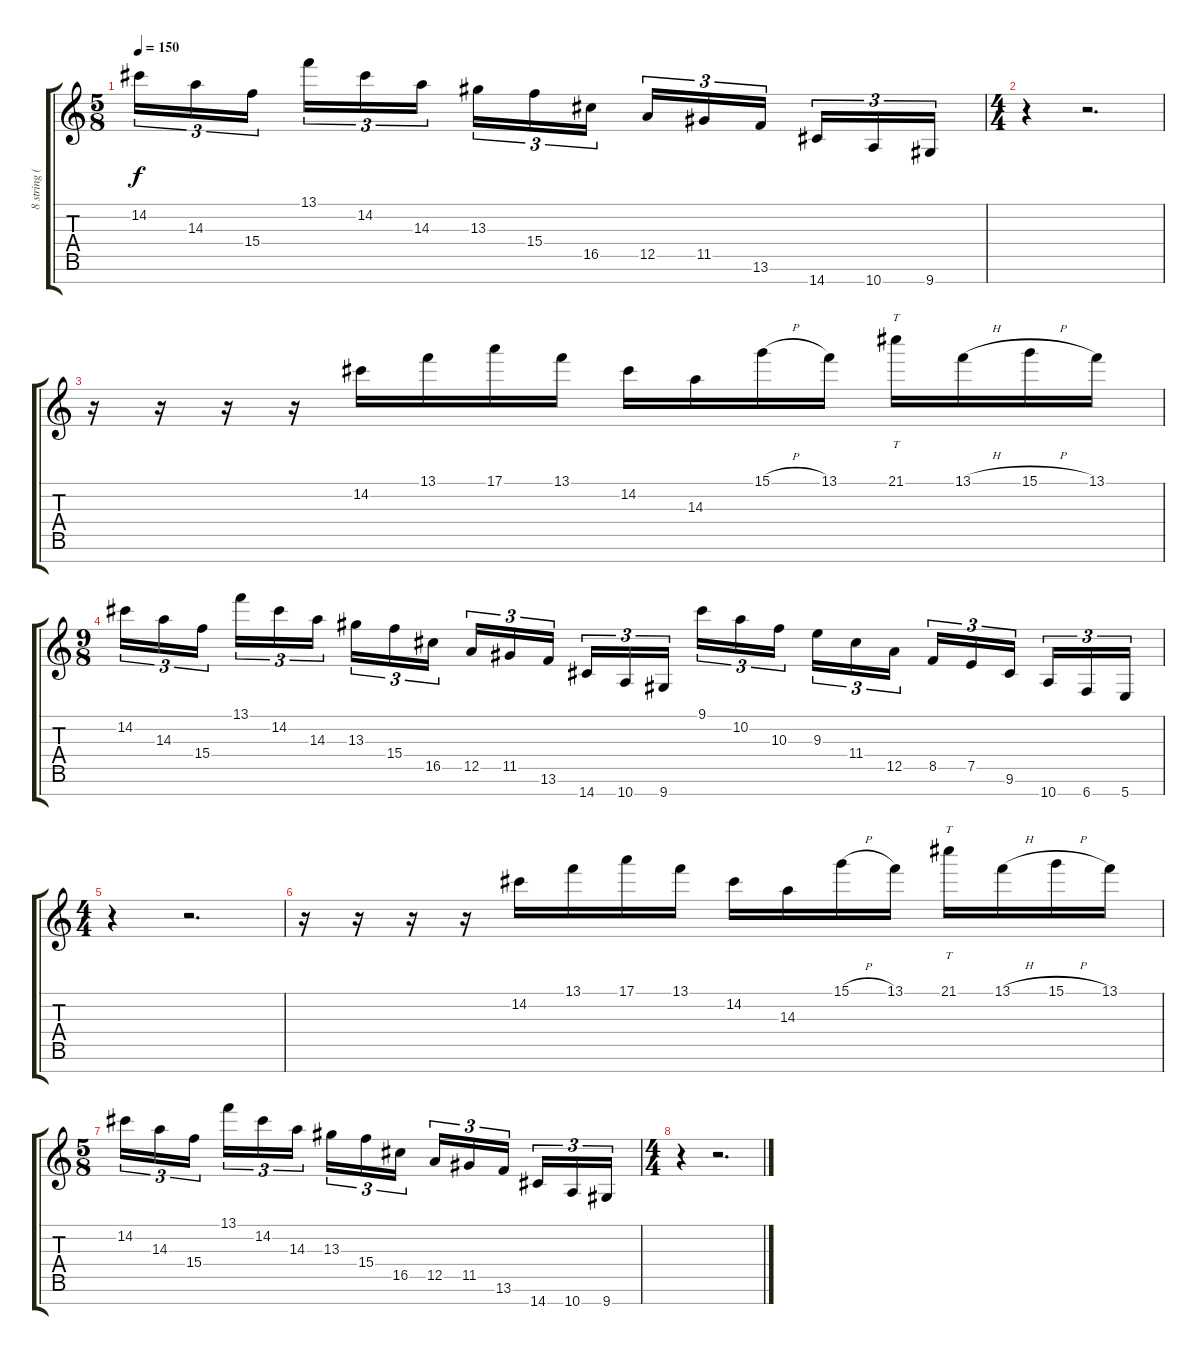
\track ("8 string (high 7)" "8 string (") {instrument overdrivenguitar}
\staff {score tabs}
\tuning (E4 B3 G3 D3 A2 E2 B1) {hide}
\ts (5 8)
\tempo 150
\clef g2
\ks c
14.2.16{tu (3 2) dy f} 14.3.16{tu (3 2)} 15.4.16{tu (3 2)} 13.1.16{tu (3 2)} 14.2.16{tu (3 2)} 14.3.16{tu (3 2)} 13.3.16{tu (3 2)} 15.4.16{tu (3 2)} 16.5.16{tu (3 2)} 12.5.16{tu (3 2)} 11.5.16{tu (3 2)} 13.6.16{tu (3 2)} 14.7.16{tu (3 2)} 10.7.16{tu (3 2)} 9.7.16{tu (3 2)} |
\ts (4 4)
r.4 r.2{d} |
r.16 r.16 r.16 r.16 14.2.16 13.1.16 17.1.16 13.1.16 14.2.16 14.3.16 15.1{h}.16 13.1.16 21.1.16{tt} 13.1{h}.16 15.1{h}.16 13.1.16 |
\ts (9 8)
14.2.16{tu (3 2)} 14.3.16{tu (3 2)} 15.4.16{tu (3 2)} 13.1.16{tu (3 2)} 14.2.16{tu (3 2)} 14.3.16{tu (3 2)} 13.3.16{tu (3 2)} 15.4.16{tu (3 2)} 16.5.16{tu (3 2)} 12.5.16{tu (3 2)} 11.5.16{tu (3 2)} 13.6.16{tu (3 2)} 14.7.16{tu (3 2)} 10.7.16{tu (3 2)} 9.7.16{tu (3 2)} 9.1.16{tu (3 2)} 10.2.16{tu (3 2)} 10.3.16{tu (3 2)} 9.3.16{tu (3 2)} 11.4.16{tu (3 2)} 12.5.16{tu (3 2)} 8.5.16{tu (3 2)} 7.5.16{tu (3 2)} 9.6.16{tu (3 2)} 10.7.16{tu (3 2)} 6.7.16{tu (3 2)} 5.7.16{tu (3 2)} |
\ts (4 4)
r.4 r.2{d} |
r.16 r.16 r.16 r.16 14.2.16 13.1.16 17.1.16 13.1.16 14.2.16 14.3.16 15.1{h}.16 13.1.16 21.1.16{tt} 13.1{h}.16 15.1{h}.16 13.1.16 |
\ts (5 8)
14.2.16{tu (3 2)} 14.3.16{tu (3 2)} 15.4.16{tu (3 2)} 13.1.16{tu (3 2)} 14.2.16{tu (3 2)} 14.3.16{tu (3 2)} 13.3.16{tu (3 2)} 15.4.16{tu (3 2)} 16.5.16{tu (3 2)} 12.5.16{tu (3 2)} 11.5.16{tu (3 2)} 13.6.16{tu (3 2)} 14.7.16{tu (3 2)} 10.7.16{tu (3 2)} 9.7.16{tu (3 2)} |
\ts (4 4)
r.4 r.2{d}
